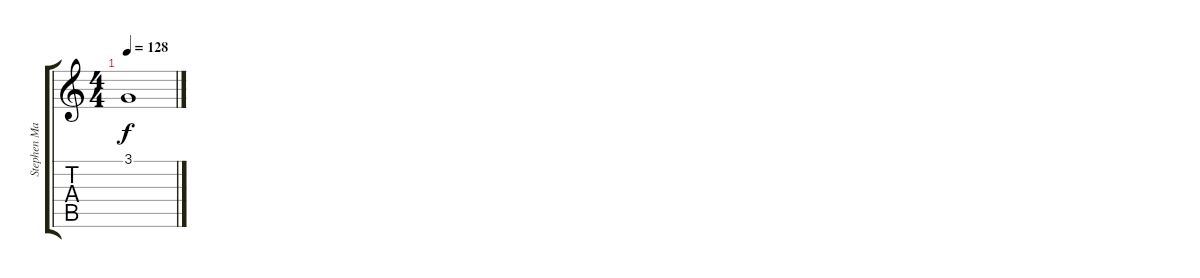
\track ("Stephen Malkmus" "Stephen Ma") {instrument electricgrandpiano}
\staff {score tabs}
\tuning (E4 B3 G3 D3 A2 E2) {hide}
\ts (4 4)
\tempo 128
\clef g2
\ks c
3.1{t}.1{dy f}
